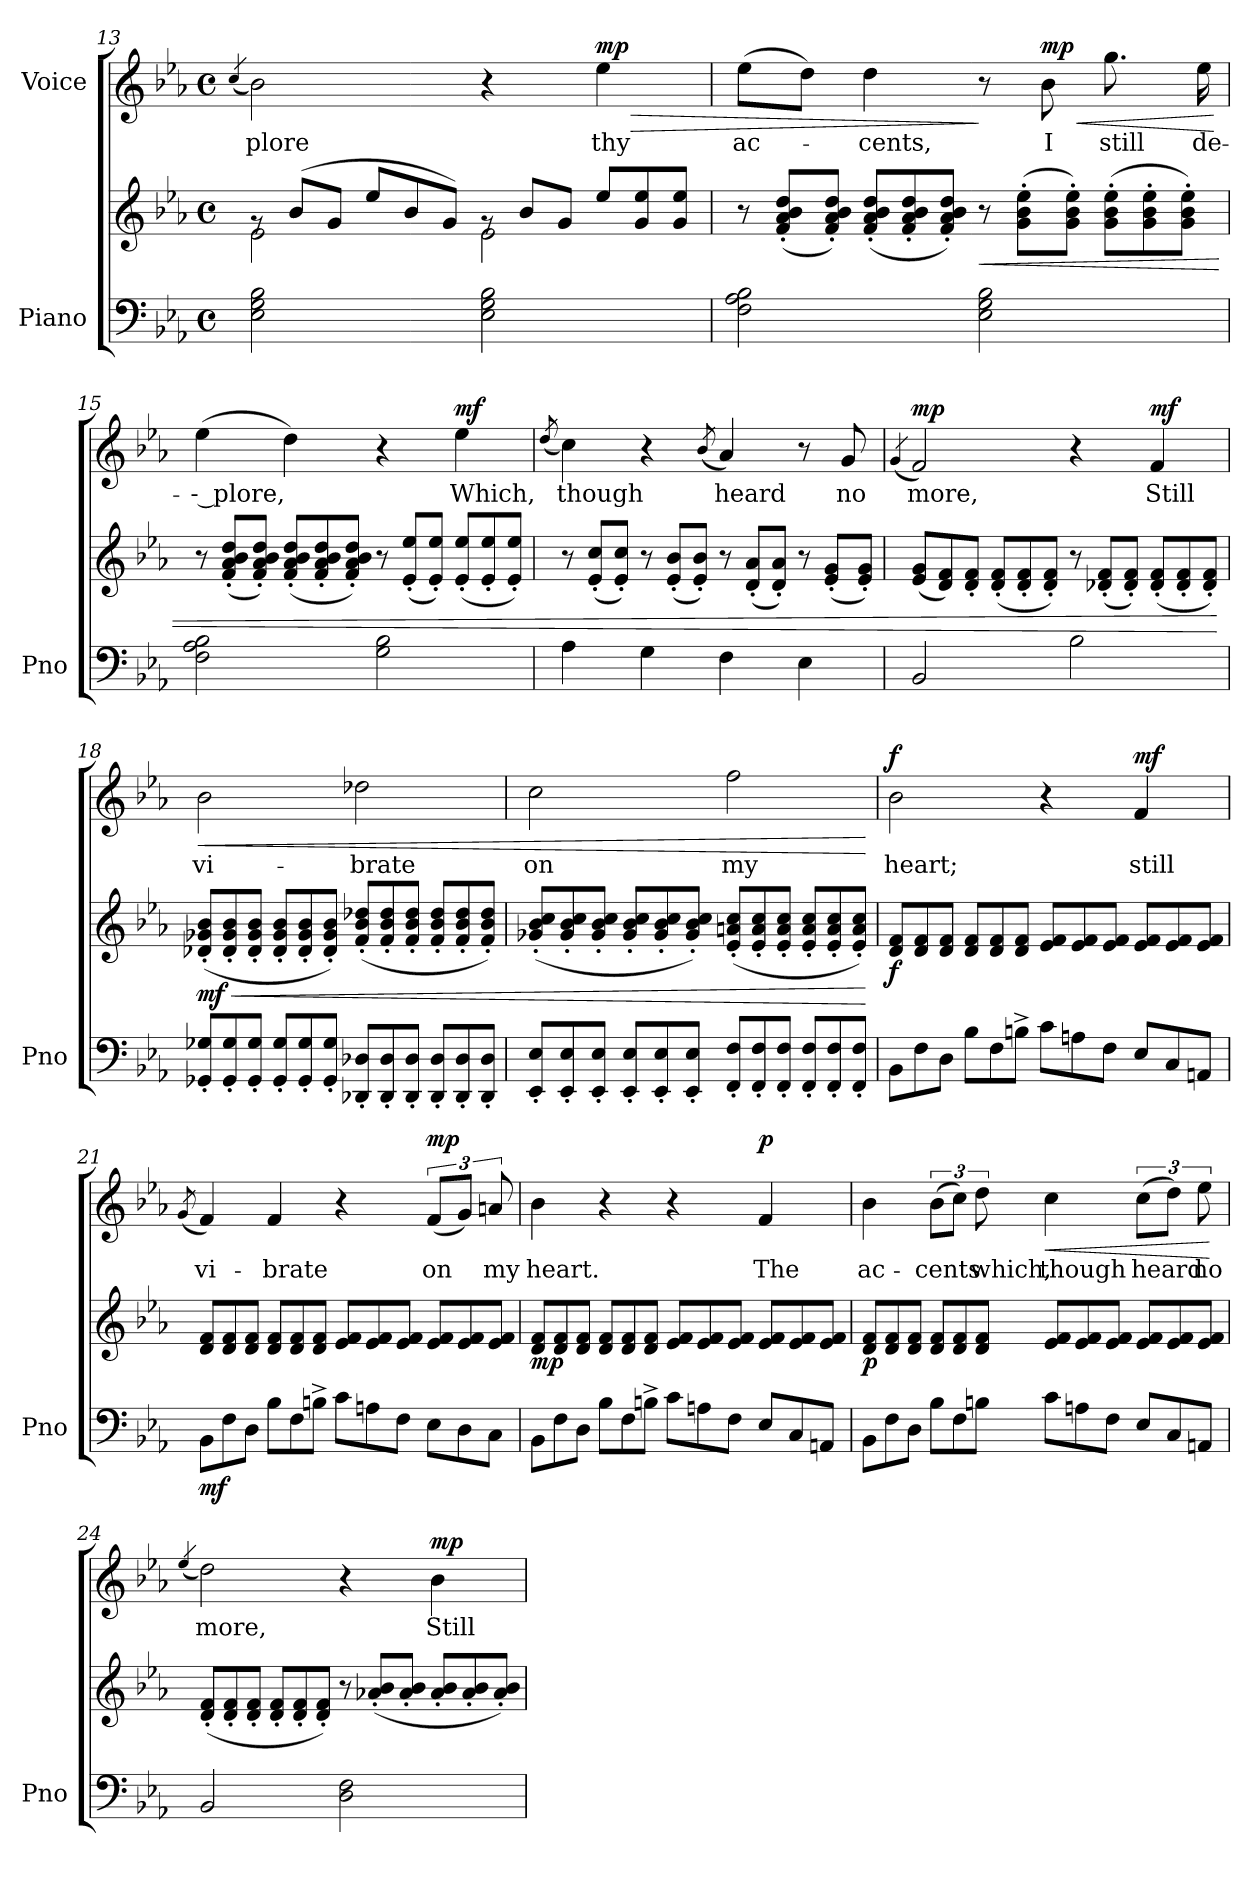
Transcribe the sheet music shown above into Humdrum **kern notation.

**kern	**kern	**dynam	**kern	**text	**dynam
*part2	*part2	*part2	*part1	*part1	*part1
*staff3	*staff2	*staff2/3	*staff1	*staff1	*staff1
*I"Piano	*	*	*I"Voice	*	*
*I'Pno	*	*	*	*	*
*clefF4	*clefG2	*	*clefG2	*	*
*k[b-e-a-]	*k[b-e-a-]	*	*k[b-e-a-]	*	*
*M4/4	*M4/4	*	*M4/4	*	*
*met(c)	*met(c)	*	*met(c)	*	*
=13	=13	=13	=13	=13	=13
.	.	.	(<4qcc/	.	.
*	*Xtuplet	*	*	*	*
*	*^	*	*	*	*
!	!	!	!	!	!LO:LY:b	!
2E-\ 2G\ 2B-\	12rg	2e-\	.	2b-\)	-plore	.
.	(>12b-/L	.	.	.	.	.
.	12g/J	.	.	.	.	.
.	12ee-/L	.	.	.	.	.
.	12b-/	.	.	.	.	.
.	12g/J)	.	.	.	.	.
2E-\ 2G\ 2B-\	12rg	2e-\	.	4r	.	.
.	12b-/L	.	.	.	.	.
.	12g/J	.	.	.	.	.
!	!	!	!	!	!LO:LY:b	!LO:HP:b
!	!	!	!	!	!	!LO:DY:n=1:a
.	12ee-/L	.	.	4ee-\	thy	> mp
.	12g/ 12ee-/	.	.	.	.	.
.	12g/ 12ee-/J	.	.	.	.	.
*	*v	*v	*	*	*	*
=14	=14	=14	=14	=14	=14
!	!	!	!	!LO:LY:b	!
2F\ 2A-\ 2B-\	12r	.	(>8ee-\L	ac-	.
.	(<12f/' 12a-/' 12b-/' 12dd/'L	.	.	.	.
.	.	.	8dd\J)	.	.
.	12f/' 12a-/' 12b-/' 12dd/'J)	.	.	.	.
!	!	!	!	!LO:LY:b	!
.	(<12f/' 12a-/' 12b-/' 12dd/'L	.	4dd\	-cents,	.
.	12f/' 12a-/' 12b-/' 12dd/'	.	.	.	.
.	12f/' 12a-/' 12b-/' 12dd/'J)	.	.	.	.
!	!	!LO:HP:b	!	!	!
2E-\ 2G\ 2B-\	12r	<	8r	.	]
.	(>12g\' 12b-\' 12ee-\'L	.	.	.	.
!	!	!	!	!LO:LY:b	!LO:HP:b
!	!	!	!	!	!LO:DY:n=1:a
.	.	.	8b-\	I	< mp
.	12g\' 12b-\' 12ee-\'J)	.	.	.	.
!	!	!	!	!LO:LY:b	!
.	(>12g\' 12b-\' 12ee-\'L	.	8.gg\	still	.
.	12g\' 12b-\' 12ee-\'	.	.	.	.
.	12g\' 12b-\' 12ee-\'J)	.	.	.	.
!	!	!	!	!LO:LY:b	!
.	.	.	16ee-\	de-	.
.	.	.	.	.	[
!!LO:LB:g=z
=15	=15	=15	=15	=15	=15
!	!	!	!	!LO:LY:b	!
2F\ 2A-\ 2B-\	12r	.	(>4ee-\	-- plore,	.
.	(<12f/' 12a-/' 12b-/' 12dd/'L	.	.	.	.
.	12f/' 12a-/' 12b-/' 12dd/'J)	.	.	.	.
.	(<12f/' 12a-/' 12b-/' 12dd/'L	.	4dd\)	.	.
.	12f/' 12a-/' 12b-/' 12dd/'	.	.	.	.
.	12f/' 12a-/' 12b-/' 12dd/'J)	.	.	.	.
2G\ 2B-\	12r	.	4r	.	.
.	(<12e-/' 12ee-/'L	.	.	.	.
.	12e-/' 12ee-/'J)	.	.	.	.
!	!	!	!	!LO:LY:b	!LO:DY:a
.	(<12e-/' 12ee-/'L	.	4ee-\	Which,	mf
.	12e-/' 12ee-/'	.	.	.	.
.	12e-/' 12ee-/'J)	.	.	.	.
=16	=16	=16	=16	=16	=16
.	.	.	(<8qdd/	.	.
!	!	!	!	!LO:LY:b	!
4A-\	12r	.	4cc\)	though	.
.	(<12e-/' 12cc/'L	.	.	.	.
.	12e-/' 12cc/'J)	.	.	.	.
4G\	12r	.	4r	.	.
.	(<12e-/' 12b-/'L	.	.	.	.
.	12e-/' 12b-/'J)	.	.	.	.
.	.	.	(<8qb-/	.	.
!	!	!	!	!LO:LY:b	!
4F\	12r	.	4a-/)	heard	.
.	(<12d/' 12a-/'L	.	.	.	.
.	12d/' 12a-/'J)	.	.	.	.
4E-\	12r	.	8r	.	.
.	(<12e-/' 12g/'L	.	.	.	.
!	!	!	!	!LO:LY:b	!
.	.	.	8g/	no	.
.	12e-/' 12g/'J)	.	.	.	.
=17	=17	=17	=17	=17	=17
.	.	.	(<4qg/	.	.
!	!	!	!	!LO:LY:b	!LO:DY:a
2BB-/	(<12e-/ 12g/L	.	2f/)	more,	mp
.	12d/ 12f/)	.	.	.	.
.	12d/' 12f/'J	.	.	.	.
.	(<12d/' 12f/'L	.	.	.	.
.	12d/' 12f/'	.	.	.	.
.	12d/' 12f/'J)	.	.	.	.
2B-\	12r	.	4r	.	.
.	(<12d-X/' 12f/'L	.	.	.	.
.	12d-/' 12f/'J)	.	.	.	.
!	!	!	!	!LO:LY:b	!LO:DY:a
.	(<12d-/' 12f/'L	.	4f/	Still	mf
.	12d-/' 12f/'	.	.	.	.
.	12d-/' 12f/'J)	.	.	.	.
.	.	[	.	.	.
!!LO:LB:g=z
=18	=18	=18	=18	=18	=18
*Xtuplet	*	*	*	*	*
!	!	!LO:HP:b	!	!LO:LY:b	!LO:HP:b
!	!	!LO:DY:n=1:b	!	!	!
12GG-X/' 12G-X/'L	(<12d-X/' 12g-X/' 12b-/'L	< mf	2b-\	vi-	<
12GG-/' 12G-/'	12d-/' 12g-/' 12b-/'	.	.	.	.
12GG-/' 12G-/'J	12d-/' 12g-/' 12b-/'J	.	.	.	.
12GG-/' 12G-/'L	12d-/' 12g-/' 12b-/'L	.	.	.	.
12GG-/' 12G-/'	12d-/' 12g-/' 12b-/'	.	.	.	.
12GG-/' 12G-/'J	12d-/' 12g-/' 12b-/'J)	.	.	.	.
!	!	!	!	!LO:LY:b	!
12DD-X/' 12D-X/'L	(<12f/' 12b-/' 12dd-X/'L	.	2dd-X\	-brate	.
12DD-/' 12D-/'	12f/' 12b-/' 12dd-/'	.	.	.	.
12DD-/' 12D-/'J	12f/' 12b-/' 12dd-/'J	.	.	.	.
12DD-/' 12D-/'L	12f/' 12b-/' 12dd-/'L	.	.	.	.
12DD-/' 12D-/'	12f/' 12b-/' 12dd-/'	.	.	.	.
12DD-/' 12D-/'J	12f/' 12b-/' 12dd-/'J)	.	.	.	.
=19	=19	=19	=19	=19	=19
!	!	!	!	!LO:LY:b	!
12EE-/' 12E-/'L	(<12g-X/' 12b-/' 12cc/'L	.	2cc\	on	.
12EE-/' 12E-/'	12g-/' 12b-/' 12cc/'	.	.	.	.
12EE-/' 12E-/'J	12g-/' 12b-/' 12cc/'J	.	.	.	.
12EE-/' 12E-/'L	12g-/' 12b-/' 12cc/'L	.	.	.	.
12EE-/' 12E-/'	12g-/' 12b-/' 12cc/'	.	.	.	.
12EE-/' 12E-/'J	12g-/' 12b-/' 12cc/'J)	.	.	.	.
!	!	!	!	!LO:LY:b	!
12FF/' 12F/'L	(<12e-/' 12an/' 12cc/'L	.	2ff\	my	.
12FF/' 12F/'	12e-/' 12a/' 12cc/'	.	.	.	.
12FF/' 12F/'J	12e-/' 12a/' 12cc/'J	.	.	.	.
12FF/' 12F/'L	12e-/' 12a/' 12cc/'L	.	.	.	.
12FF/' 12F/'	12e-/' 12a/' 12cc/'	.	.	.	.
12FF/' 12F/'J	12e-/' 12a/' 12cc/'J)	.	.	.	.
.	.	[	.	.	[
!!LO:PB:g=z
=20	=20	=20	=20	=20	=20
!	!	!LO:DY:b	!	!LO:LY:b	!LO:DY:a
12BB-\L	12d/ 12f/L	f	2b-\	heart;	f
12F\	12d/ 12f/	.	.	.	.
12D\J	12d/ 12f/J	.	.	.	.
12B-\L	12d/ 12f/L	.	.	.	.
12F\	12d/ 12f/	.	.	.	.
12Bn^\J	12d/ 12f/J	.	.	.	.
12c\L	12e-/ 12f/L	.	4r	.	.
12An\	12e-/ 12f/	.	.	.	.
12F\J	12e-/ 12f/J	.	.	.	.
!	!	!	!	!LO:LY:b	!LO:DY:a
12E-/L	12e-/ 12f/L	.	4f/	still	mf
12C/	12e-/ 12f/	.	.	.	.
12AAn/J	12e-/ 12f/J	.	.	.	.
=21	=21	=21	=21	=21	=21
.	.	.	(<8qg/	.	.
!	!	!LO:DY:b=2	!	!LO:LY:b	!
12BB-\L	12d/ 12f/L	mf	4f/)	vi-	.
12F\	12d/ 12f/	.	.	.	.
12D\J	12d/ 12f/J	.	.	.	.
!	!	!	!	!LO:LY:b	!
12B-\L	12d/ 12f/L	.	4f/	-brate	.
12F\	12d/ 12f/	.	.	.	.
12Bn^\J	12d/ 12f/J	.	.	.	.
12c\L	12e-/ 12f/L	.	4r	.	.
12An\	12e-/ 12f/	.	.	.	.
12F\J	12e-/ 12f/J	.	.	.	.
!	!	!	!	!LO:LY:b	!LO:DY:a
12E-\L	12e-/ 12f/L	.	(<12f/L	on	mp
12D\	12e-/ 12f/	.	12g/J)	.	.
!	!	!	!	!LO:LY:b	!
12C\J	12e-/ 12f/J	.	12an/	my	.
!!LO:LB:g=z
=22	=22	=22	=22	=22	=22
!	!	!LO:DY:b	!	!LO:LY:b	!
12BB-\L	12d/ 12f/L	mp	4b-\	heart.	.
12F\	12d/ 12f/	.	.	.	.
12D\J	12d/ 12f/J	.	.	.	.
12B-\L	12d/ 12f/L	.	4r	.	.
12F\	12d/ 12f/	.	.	.	.
12Bn^\J	12d/ 12f/J	.	.	.	.
12c\L	12e-/ 12f/L	.	4r	.	.
12An\	12e-/ 12f/	.	.	.	.
12F\J	12e-/ 12f/J	.	.	.	.
!	!	!	!	!LO:LY:b	!LO:DY:a
12E-/L	12e-/ 12f/L	.	4f/	The	p
12C/	12e-/ 12f/	.	.	.	.
12AAn/J	12e-/ 12f/J	.	.	.	.
=23	=23	=23	=23	=23	=23
!	!	!LO:DY:b	!	!LO:LY:b	!
12BB-\L	12d/ 12f/L	p	4b-\	ac-	.
12F\	12d/ 12f/	.	.	.	.
12D\J	12d/ 12f/J	.	.	.	.
!	!	!	!	!LO:LY:b	!
12B-\L	12d/ 12f/L	.	(>12b-\L	-cents	.
12F\	12d/ 12f/	.	12cc\J)	.	.
!	!	!	!	!LO:LY:b	!
12Bn\J	12d/ 12f/J	.	12dd\	which,	.
!	!	!	!	!LO:LY:b	!LO:HP:b
12c\L	12e-/ 12f/L	.	4cc\	though	<
12An\	12e-/ 12f/	.	.	.	.
12F\J	12e-/ 12f/J	.	.	.	.
!	!	!	!	!LO:LY:b	!
12E-/L	12e-/ 12f/L	.	(>12cc\L	heard	.
12C/	12e-/ 12f/	.	12dd\J)	.	.
!	!	!	!	!LO:LY:b	!
12AAn/J	12e-/ 12f/J	.	12ee-\	no	.
.	.	.	.	.	[
!!LO:LB:g=z
=24	=24	=24	=24	=24	=24
.	.	.	(<4qee-/	.	.
!	!	!	!	!LO:LY:b	!
2BB-/	(<12d/' 12f/'L	.	2dd\)	more,	.
.	12d/' 12f/'	.	.	.	.
.	12d/' 12f/'J	.	.	.	.
.	12d/' 12f/'L	.	.	.	.
.	12d/' 12f/'	.	.	.	.
.	12d/' 12f/'J)	.	.	.	.
2D\ 2F\	12r	.	4r	.	.
.	(<12a-X/' 12b-/'L	.	.	.	.
.	12a-/' 12b-/'J	.	.	.	.
!	!	!	!	!LO:LY:b	!LO:DY:a
.	12a-/' 12b-/'L	.	4b-\	Still	mp
.	12a-/' 12b-/'	.	.	.	.
.	12a-/' 12b-/'J)	.	.	.	.
=	=	=	=	=	=
*-	*-	*-	*-	*-	*-
